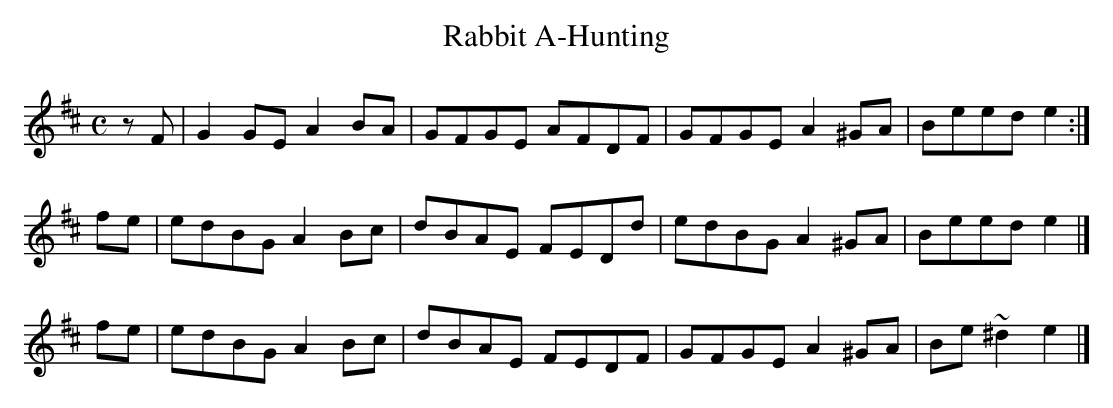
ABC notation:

X:1
T:Rabbit A-Hunting
M:C
L:1/8
K:D
zF | G2GE A2BA | GFGE AFDF | GFGE A2^GA | Beed e2 :|
fe | edBG A2Bc | dBAE FEDd | edBG A2^GA | Beed e2 |]
fe | edBG A2Bc | dBAE FEDF | GFGE A2^GA | Be~^d2 e2 |]
